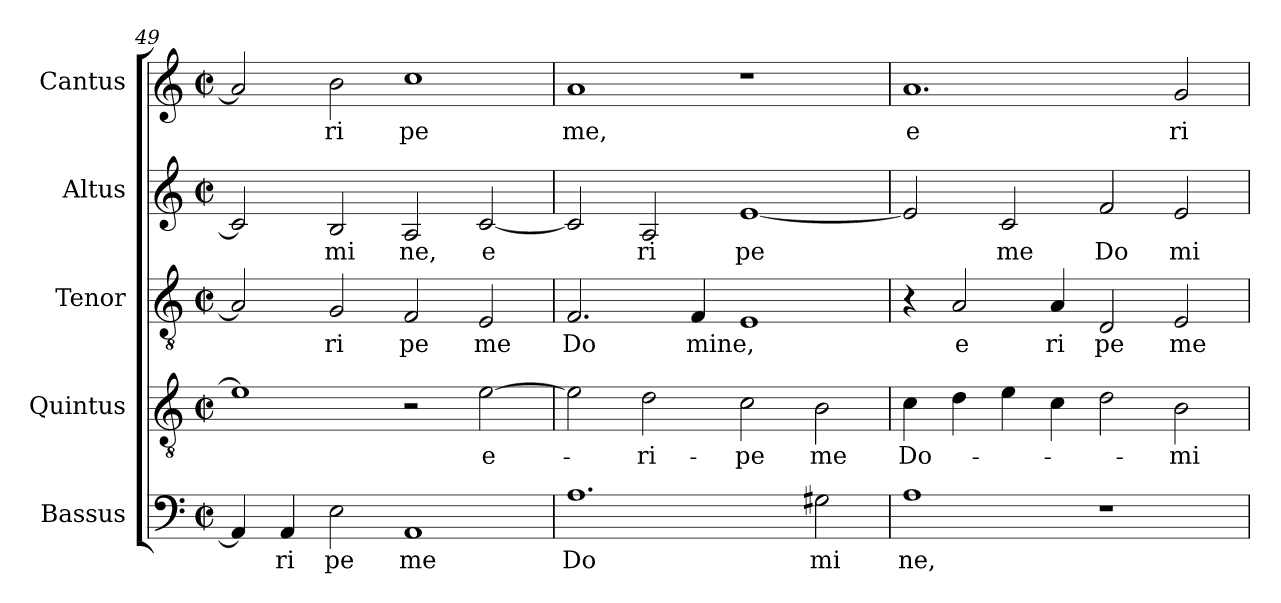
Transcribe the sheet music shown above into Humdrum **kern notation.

**kern	**text	**kern	**text	**kern	**text	**kern	**text	**kern	**text
*part5	*part5	*part4	*part4	*part3	*part3	*part2	*part2	*part1	*part1
*staff5	*staff5	*staff4	*staff4	*staff3	*staff3	*staff2	*staff2	*staff1	*staff1
*I"Bassus	*	*I"Quintus	*	*I"Tenor	*	*I"Altus	*	*I"Cantus	*
*clefF4	*	*clefGv2	*	*clefGv2	*	*clefG2	*	*clefG2	*
*M2/2	*	*M2/2	*	*M2/2	*	*M2/2	*	*M2/2	*
*met(c|)	*	*met(c|)	*	*met(c|)	*	*met(c|)	*	*met(c|)	*
=49	=49	=49	=49	=49	=49	=49	=49	=49	=49
4AA/]	.	1e]	.	2A/]	.	2c/]	.	2a/]	.
!	!LO:LY:b:cj	!	!	!	!	!	!	!	!
4AA/	ri	.	.	.	.	.	.	.	.
!	!LO:LY:b:cj	!	!	!	!LO:LY:b:cj	!	!LO:LY:b:cj	!	!LO:LY:b:cj
2E\	pe	.	.	2G/	ri	2B/	mi	2b\	ri
!	!LO:LY:b:cj	!	!	!	!LO:LY:b:cj	!	!LO:LY:b:cj	!	!LO:LY:b:cj
1AA	me	2r	.	2F/	pe	2A/	ne,	1cc	pe
!	!	!	!LO:LY:b:cj	!	!LO:LY:b:cj	!	!LO:LY:b:cj	!	!
.	.	[>2e\	e-	2E/	me	[<2c/	e	.	.
=50	=50	=50	=50	=50	=50	=50	=50	=50	=50
!	!LO:LY:b:cj	!	!	!	!LO:LY:b:cj	!	!	!	!LO:LY:b:cj
1.A	Do	2e\]	.	2.F/	Do	2c/]	.	1a	me,
!	!	!	!LO:LY:b:cj	!	!	!	!LO:LY:b:cj	!	!
.	.	2d\	-ri-	.	.	2A/	ri	.	.
!	!	!	!	!	!LO:LY:b	!	!	!	!
.	.	.	.	4F/	mine,	.	.	.	.
!	!	!	!LO:LY:b:cj	!	!	!	!LO:LY:b:cj	!	!
.	.	2c\	-pe	1E	.	[<1e	pe	1r	.
!	!LO:LY:b:cj	!	!LO:LY:b:cj	!	!	!	!	!	!
2G#X\	mi	2B\	me	.	.	.	.	.	.
=51	=51	=51	=51	=51	=51	=51	=51	=51	=51
!	!LO:LY:b:cj	!	!LO:LY:b	!	!	!	!	!	!LO:LY:b:cj
1A	ne,	4c\	Do-	4r	.	2e/]	.	1.a	e
!	!	!	!	!	!LO:LY:b:cj	!	!	!	!
.	.	4d\	.	2A/	e	.	.	.	.
!	!	!	!	!	!	!	!LO:LY:b:cj	!	!
.	.	4e\	.	.	.	2c/	me	.	.
!	!	!	!	!	!LO:LY:b:cj	!	!	!	!
.	.	4c\	.	4A/	ri	.	.	.	.
!	!	!	!	!	!LO:LY:b:cj	!	!LO:LY:b:cj	!	!
1r	.	2d\	.	2D/	pe	2f/	Do	.	.
!	!	!	!LO:LY:b:cj	!	!LO:LY:b:cj	!	!LO:LY:b:cj	!	!LO:LY:b:cj
.	.	2B\	-mi-	2E/	me	2e/	mi	2g/	ri
=	=	=	=	=	=	=	=	=	=
*-	*-	*-	*-	*-	*-	*-	*-	*-	*-
